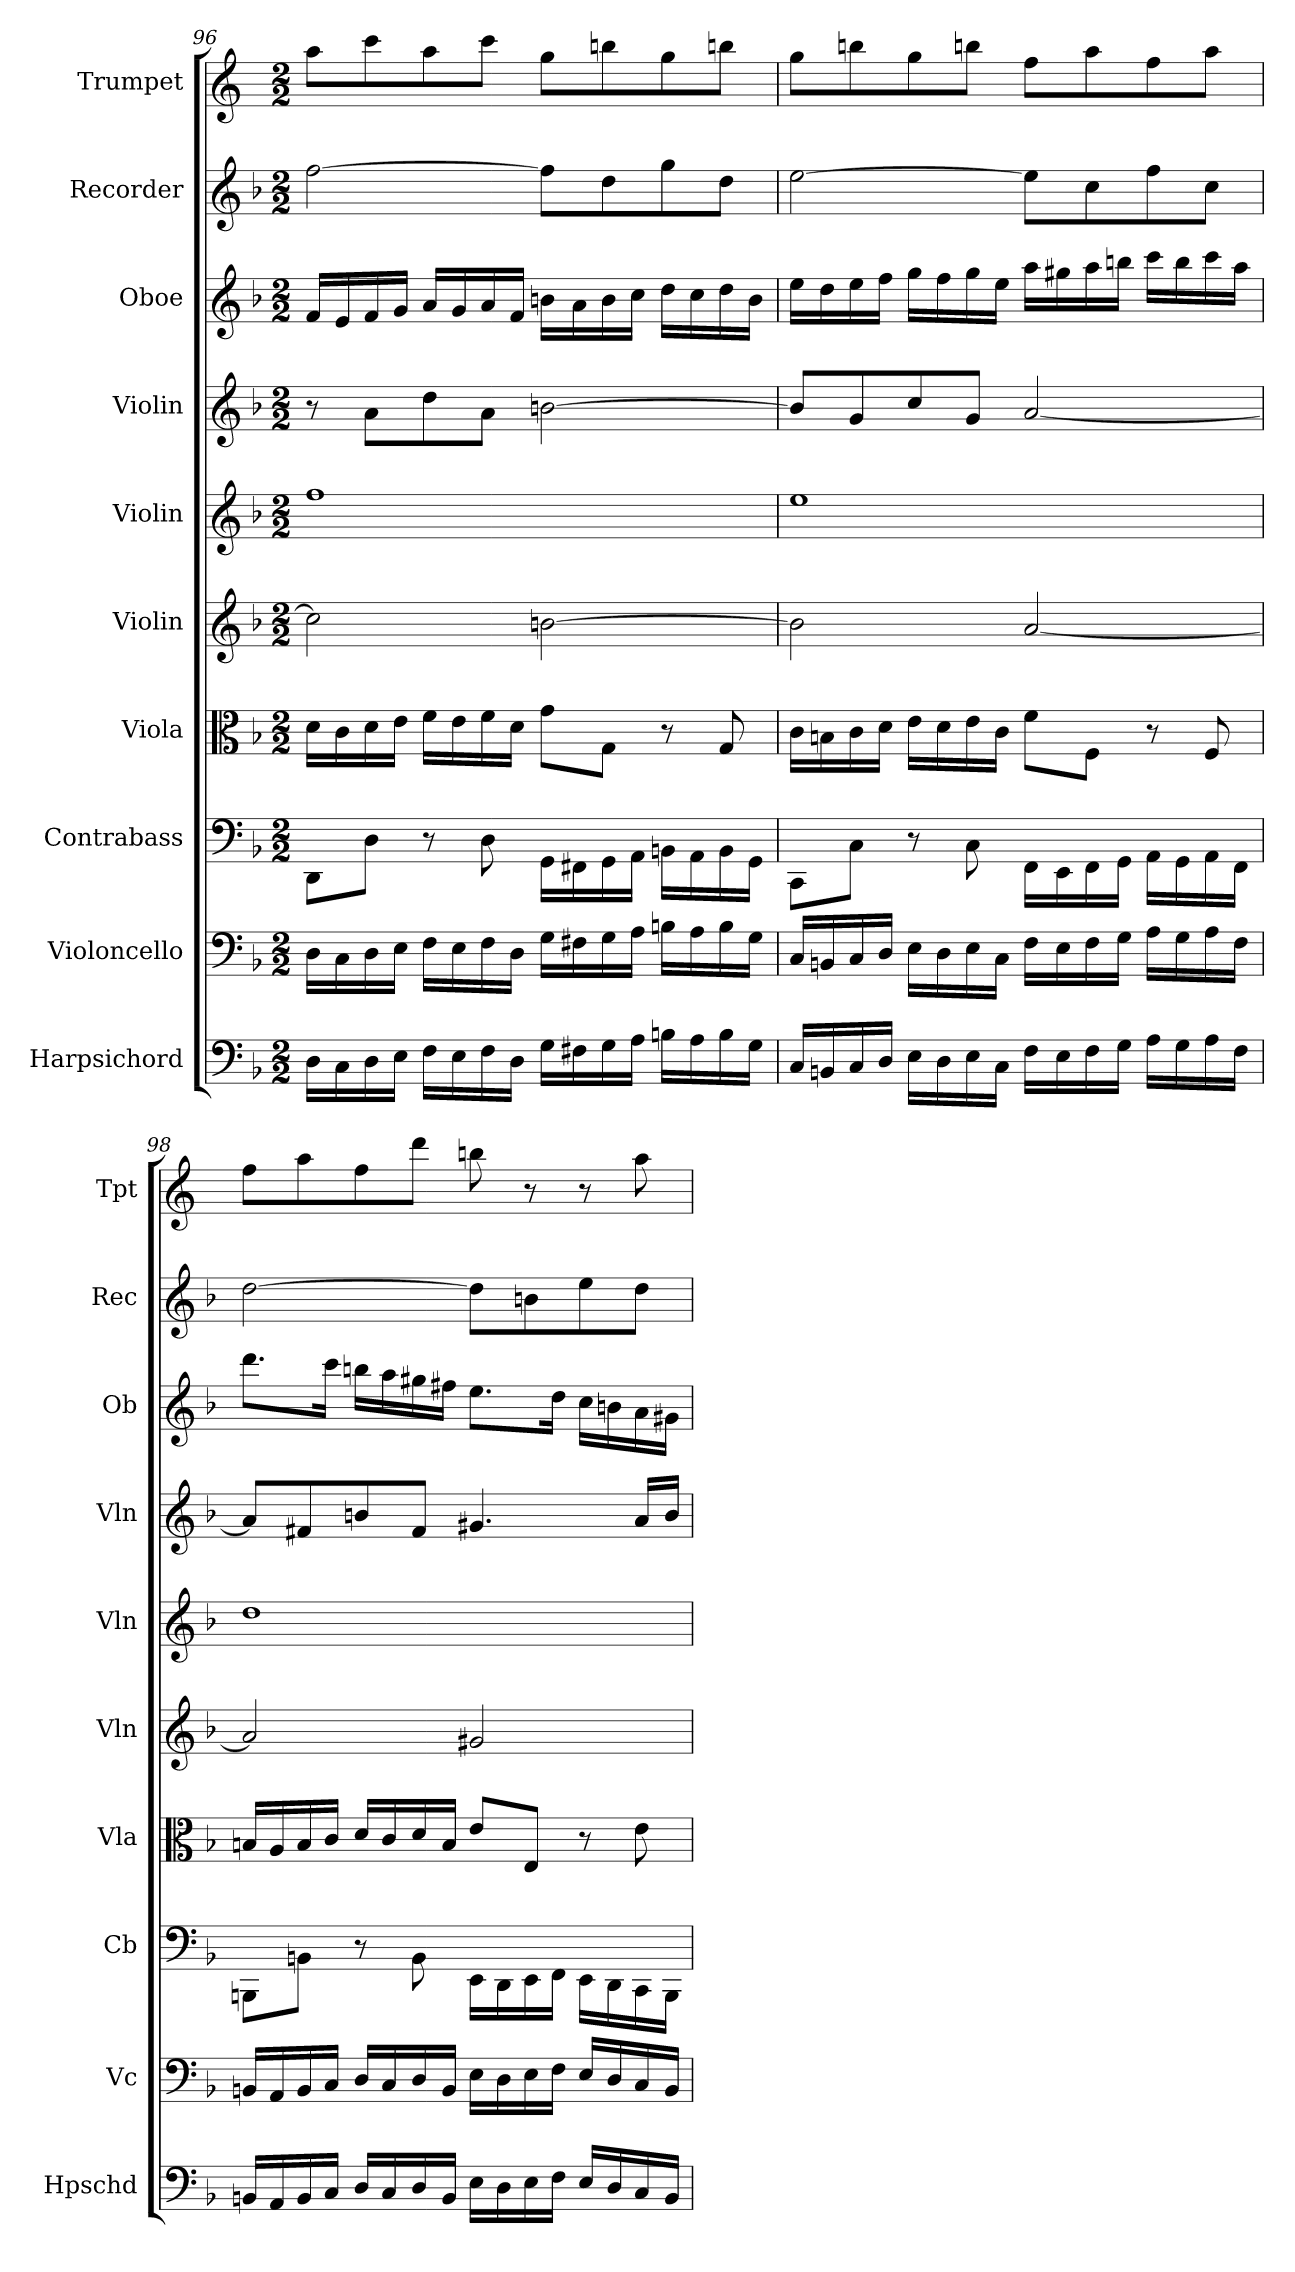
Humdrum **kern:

**kern	**kern	**kern	**kern	**kern	**kern	**kern	**kern	**kern	**kern
*part10	*part9	*part8	*part7	*part6	*part5	*part4	*part3	*part2	*part1
*staff10	*staff9	*staff8	*staff7	*staff6	*staff5	*staff4	*staff3	*staff2	*staff1
*I"Harpsichord	*I"Violoncello	*I"Contrabass	*I"Viola	*I"Violin	*I"Violin	*I"Violin	*I"Oboe	*I"Recorder	*I"Trumpet
*I'Hpschd	*I'Vc	*I'Cb	*I'Vla	*I'Vln	*I'Vln	*I'Vln	*I'Ob	*I'Rec	*I'Tpt
*clefF4	*clefF4	*clefF4	*clefC3	*clefG2	*clefG2	*clefG2	*clefG2	*clefG2	*clefG2
*	*	*ITrd7c12	*	*	*	*	*	*	*ITrd1c2
*k[b-]	*k[b-]	*k[b-]	*k[b-]	*k[b-]	*k[b-]	*k[b-]	*k[b-]	*k[b-]	*k[b-e-]
*F:	*F:	*F:	*F:	*F:	*F:	*F:	*F:	*F:	*B-:
*M2/2	*M2/2	*M2/2	*M2/2	*M2/2	*M2/2	*M2/2	*M2/2	*M2/2	*M2/2
=96	=96	=96	=96	=96	=96	=96	=96	=96	=96
16D\LL	16D\LL	8DDD\L	16d\LL	2cc\]	1ff\	8r	16f/LL	[2ff\	8gg\L
16C\	16C\	.	16c\	.	.	.	16e/	.	.
16D\	16D\	8DD\J	16d\	.	.	8a\L	16f/	.	8bb-\
16E\JJ	16E\JJ	.	16e\JJ	.	.	.	16g/JJ	.	.
16F\LL	16F\LL	8r	16f\LL	.	.	8dd\	16a/LL	.	8gg\
16E\	16E\	.	16e\	.	.	.	16g/	.	.
16F\	16F\	8DD\	16f\	.	.	8a\J	16a/	.	8bb-\J
16D\JJ	16D\JJ	.	16d\JJ	.	.	.	16f/JJ	.	.
16G\LL	16G\LL	16GGG\LL	8g\L	[2bn\	.	[2bn\	16bn\LL	8ff\L]	8ff\L
16F#X\	16F#X\	16FFF#X\	.	.	.	.	16a\	.	.
16G\	16G\	16GGG\	8G\J	.	.	.	16b\	8dd\	8aan\
16A\JJ	16A\JJ	16AAA\JJ	.	.	.	.	16cc\JJ	.	.
16Bn\LL	16Bn\LL	16BBBn\LL	8r	.	.	.	16dd\LL	8gg\	8ff\
16A\	16A\	16AAA\	.	.	.	.	16cc\	.	.
16B\	16B\	16BBB\	8G/	.	.	.	16dd\	8dd\J	8aan\J
16G\JJ	16G\JJ	16GGG\JJ	.	.	.	.	16b\JJ	.	.
=97	=97	=97	=97	=97	=97	=97	=97	=97	=97
16C/LL	16C/LL	8CCC\L	16c\LL	2b\]	1ee\	8b/L]	16ee\LL	[2ee\	8ff\L
16BBn/	16BBn/	.	16Bn\	.	.	.	16dd\	.	.
16C/	16C/	8CC\J	16c\	.	.	8g/	16ee\	.	8aan\
16D/JJ	16D/JJ	.	16d\JJ	.	.	.	16ff\JJ	.	.
16E\LL	16E\LL	8r	16e\LL	.	.	8cc/	16gg\LL	.	8ff\
16D\	16D\	.	16d\	.	.	.	16ff\	.	.
16E\	16E\	8CC\	16e\	.	.	8g/J	16gg\	.	8aan\J
16C\JJ	16C\JJ	.	16c\JJ	.	.	.	16ee\JJ	.	.
16F\LL	16F\LL	16FFF\LL	8f\L	[2a/	.	[2a/	16aa\LL	8ee\L]	8ee-\L
16E\	16E\	16EEE\	.	.	.	.	16gg#X\	.	.
16F\	16F\	16FFF\	8F\J	.	.	.	16aa\	8cc\	8gg\
16G\JJ	16G\JJ	16GGG\JJ	.	.	.	.	16bbn\JJ	.	.
16A\LL	16A\LL	16AAA\LL	8r	.	.	.	16ccc\LL	8ff\	8ee-\
16G\	16G\	16GGG\	.	.	.	.	16bb\	.	.
16A\	16A\	16AAA\	8F/	.	.	.	16ccc\	8cc\J	8gg\J
16F\JJ	16F\JJ	16FFF\JJ	.	.	.	.	16aa\JJ	.	.
=98	=98	=98	=98	=98	=98	=98	=98	=98	=98
16BBn/LL	16BBn/LL	8BBBBn\L	16Bn/LL	2a/]	1dd\	8a/L]	8.ddd\L	[2dd\	8ee-\L
16AA/	16AA/	.	16A/	.	.	.	.	.	.
16BB/	16BB/	8BBBn\J	16B/	.	.	8f#X/	.	.	8gg\
16C/JJ	16C/JJ	.	16c/JJ	.	.	.	16ccc\Jk	.	.
16D/LL	16D/LL	8r	16d/LL	.	.	8bn/	16bbn\LL	.	8ee-\
16C/	16C/	.	16c/	.	.	.	16aa\	.	.
16D/	16D/	8BBB\	16d/	.	.	8f#/J	16gg#X\	.	8ccc\J
16BB/JJ	16BB/JJ	.	16B/JJ	.	.	.	16ff#X\JJ	.	.
16E\LL	16E\LL	16EEE\LL	8e/L	2g#X/	.	4.g#X/	8.ee\L	8dd\L]	8aan\
16D\	16D\	16DDD\	.	.	.	.	.	.	.
16E\	16E\	16EEE\	8E/J	.	.	.	.	8bn\	8r
16F\JJ	16F\JJ	16FFF\JJ	.	.	.	.	16dd\Jk	.	.
16E/LL	16E/LL	16EEE\LL	8r	.	.	.	16cc\LL	8ee\	8r
16D/	16D/	16DDD\	.	.	.	.	16bn\	.	.
16C/	16C/	16CCC\	8e\	.	.	16a/LL	16a\	8dd\J	8gg\
16BB/JJ	16BB/JJ	16BBBB\JJ	.	.	.	16b/JJ	16g#X\JJ	.	.
=	=	=	=	=	=	=	=	=	=
*-	*-	*-	*-	*-	*-	*-	*-	*-	*-
